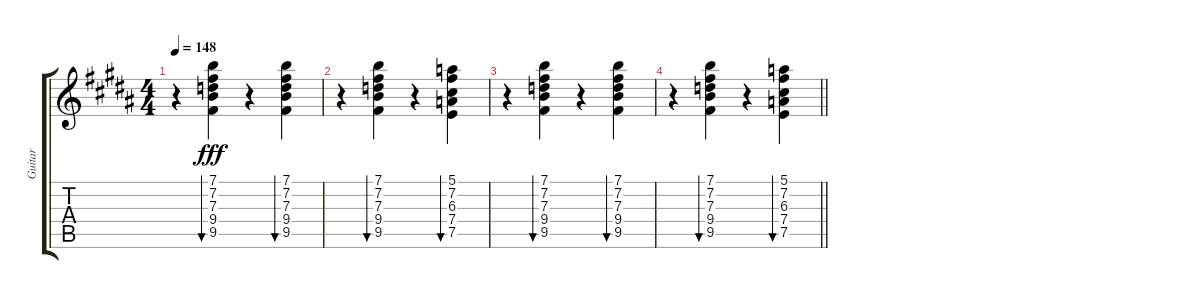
\track ("Guitar" "Guitar") {instrument electricguitarclean}
\staff {score tabs}
\tuning (E4 B3 G3 D3 A2 E2) {hide}
\ts (4 4)
\tempo 148
\clef g2
\ks b
r.4{dy fff} (7.1 7.2 7.3 9.4 9.5).4{bu 30} r.4 (7.1 7.2 7.3 9.4 9.5).4{bu 30} |
r.4 (7.1 7.2 7.3 9.4 9.5).4{bu 30} r.4 (5.1 7.2 6.3 7.4 7.5).4{bu 30} |
r.4 (7.1 7.2 7.3 9.4 9.5).4{bu 30} r.4 (7.1 7.2 7.3 9.4 9.5).4{bu 30} |
\barLineRight lightlight
r.4 (7.1 7.2 7.3 9.4 9.5).4{bu 30} r.4 (5.1 7.2 6.3 7.4 7.5).4{bu 30}
